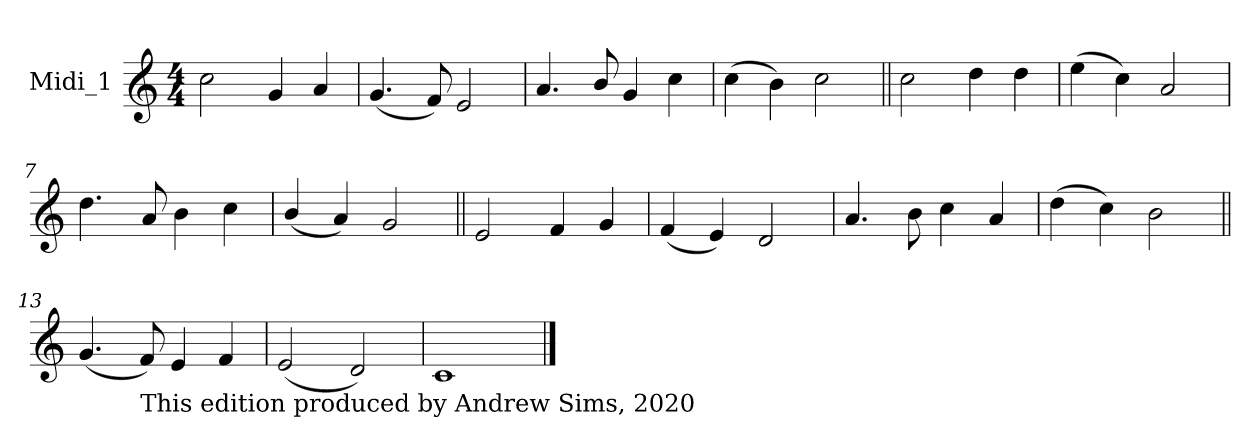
**kern
*part1
*staff1
*I"Midi_1
*clefG2
*k[]
*C:
*M4/4
=1
2cc
4g
4a
=2
(<4.g
8f)
2e
=3
4.a
8b/
4g
4cc
=4
(>4cc
4b)
2cc
=5||
2cc
4dd
4dd
!!LO:LB:g=z
=6
(>4ee
4cc)
2a
=7
4.dd
8a
4b
4cc
=8
(<4b/
4a)
2g
=9||
2e
4f
4g
=10
(<4f
4e)
2d
!!LO:LB:g=z
=11
4.a
8b
4cc
4a
=12
(>4dd
4cc)
2b
=13||
(<4.g
!LO:TX:b:t=This edition produced by Andrew Sims, 2020
8f)
4e
4f
=14
(<2e
2d)
=15
1c
==
*-
